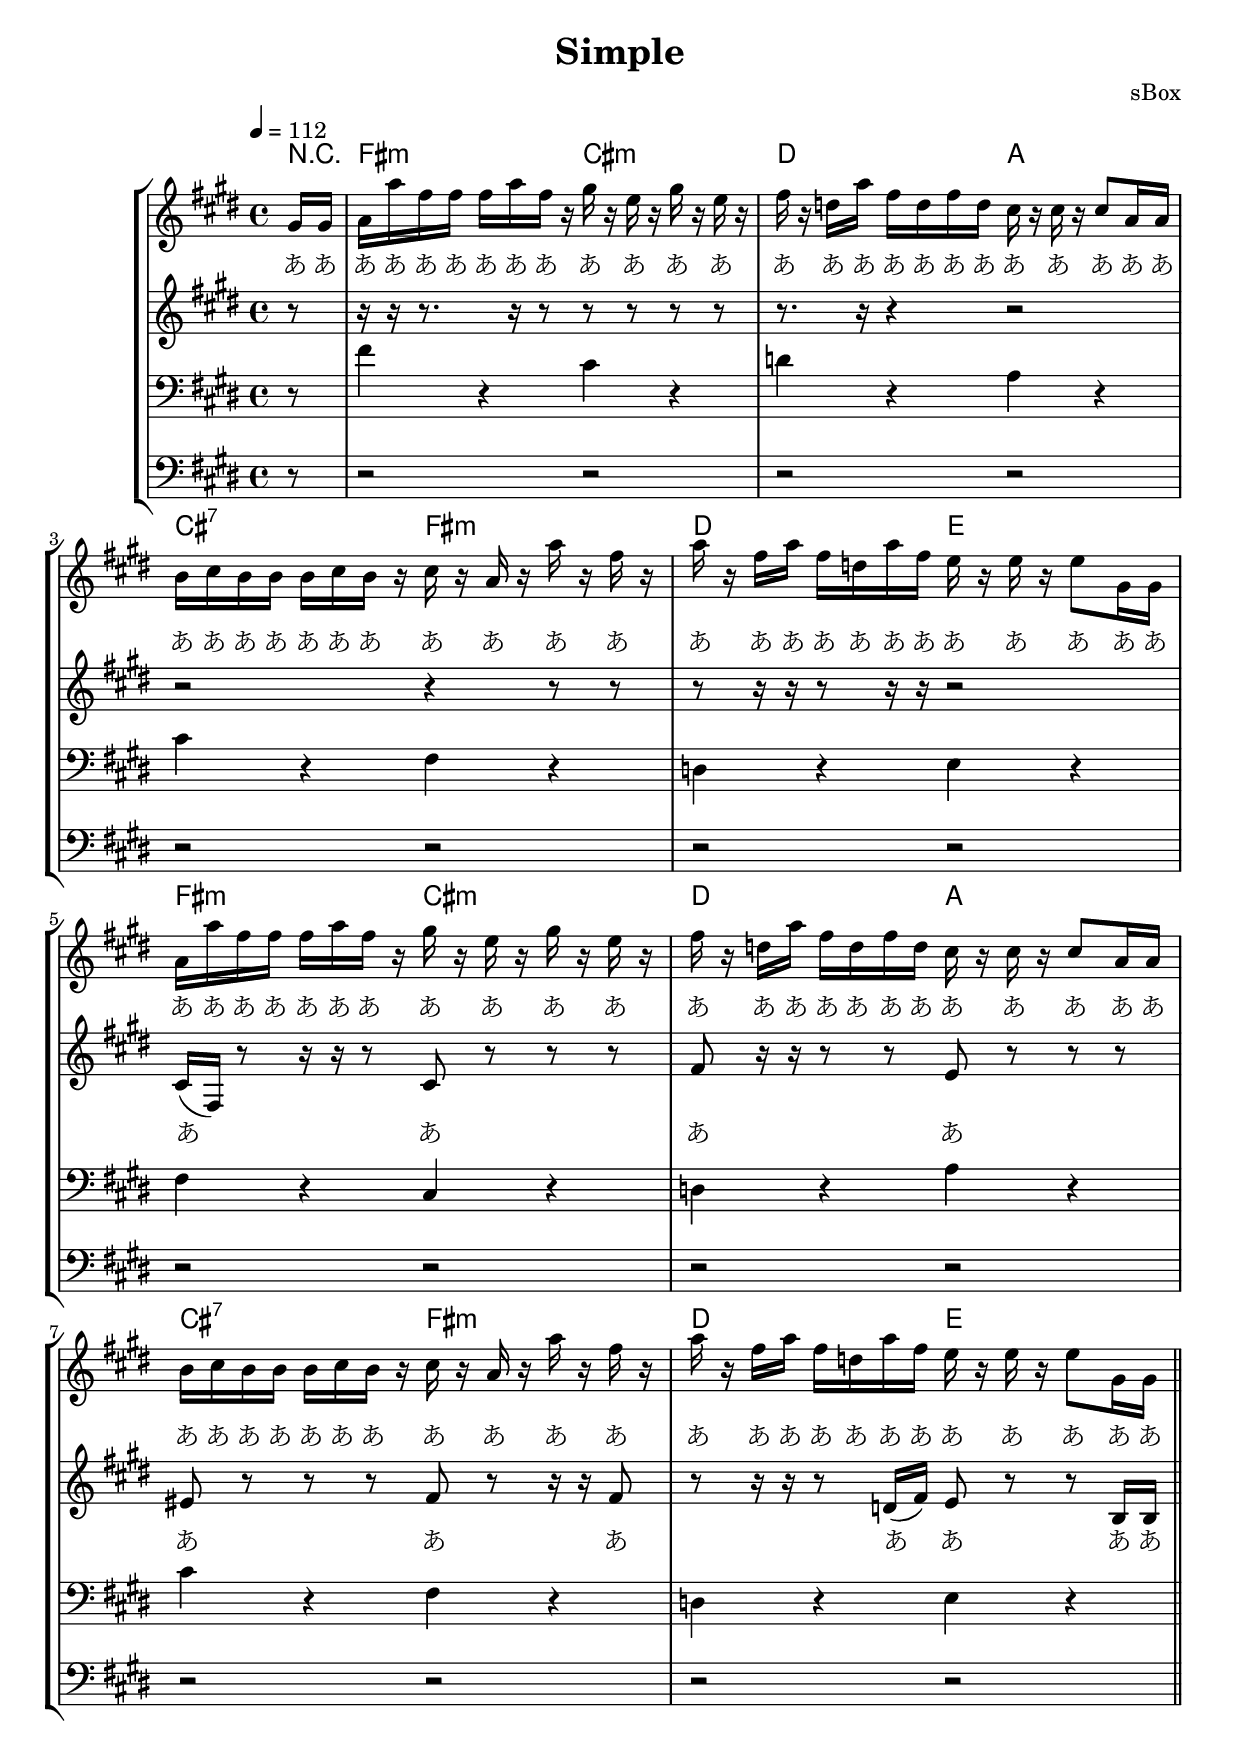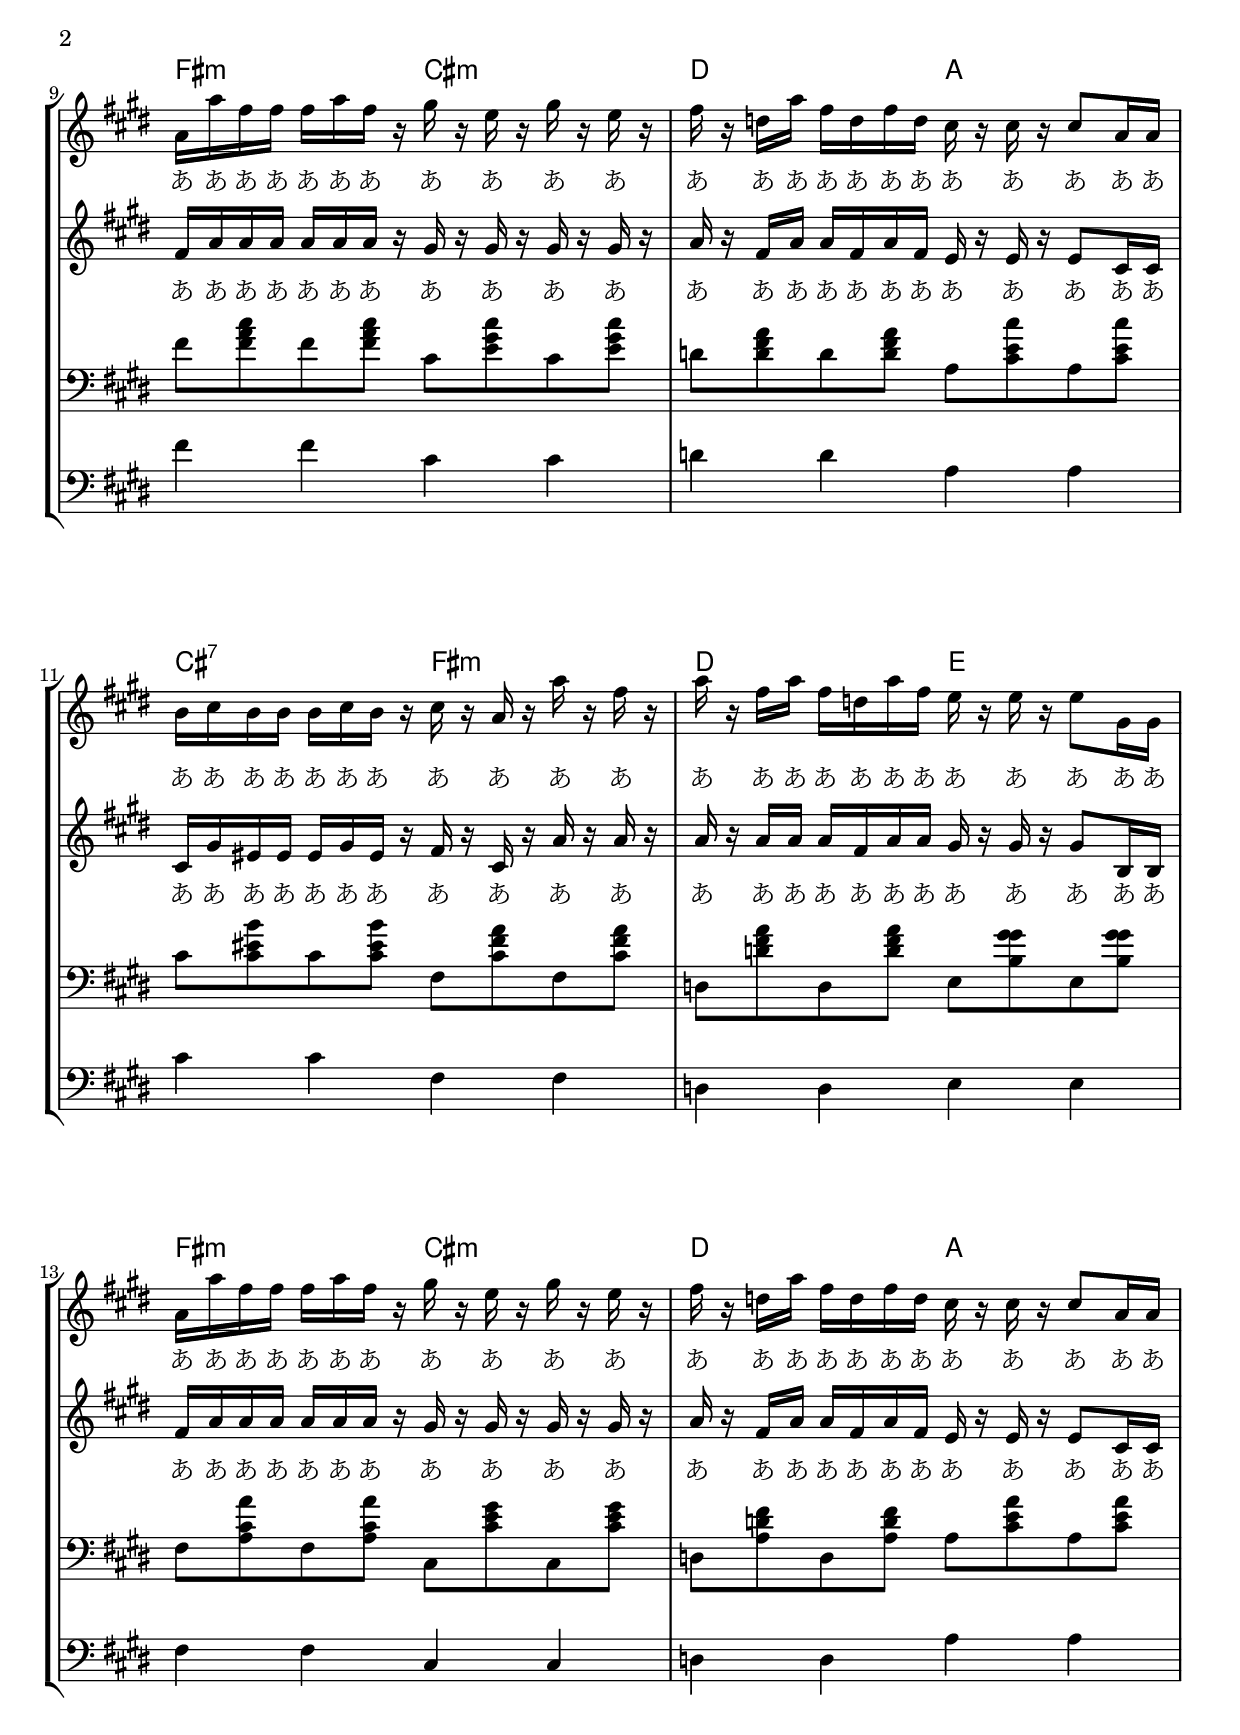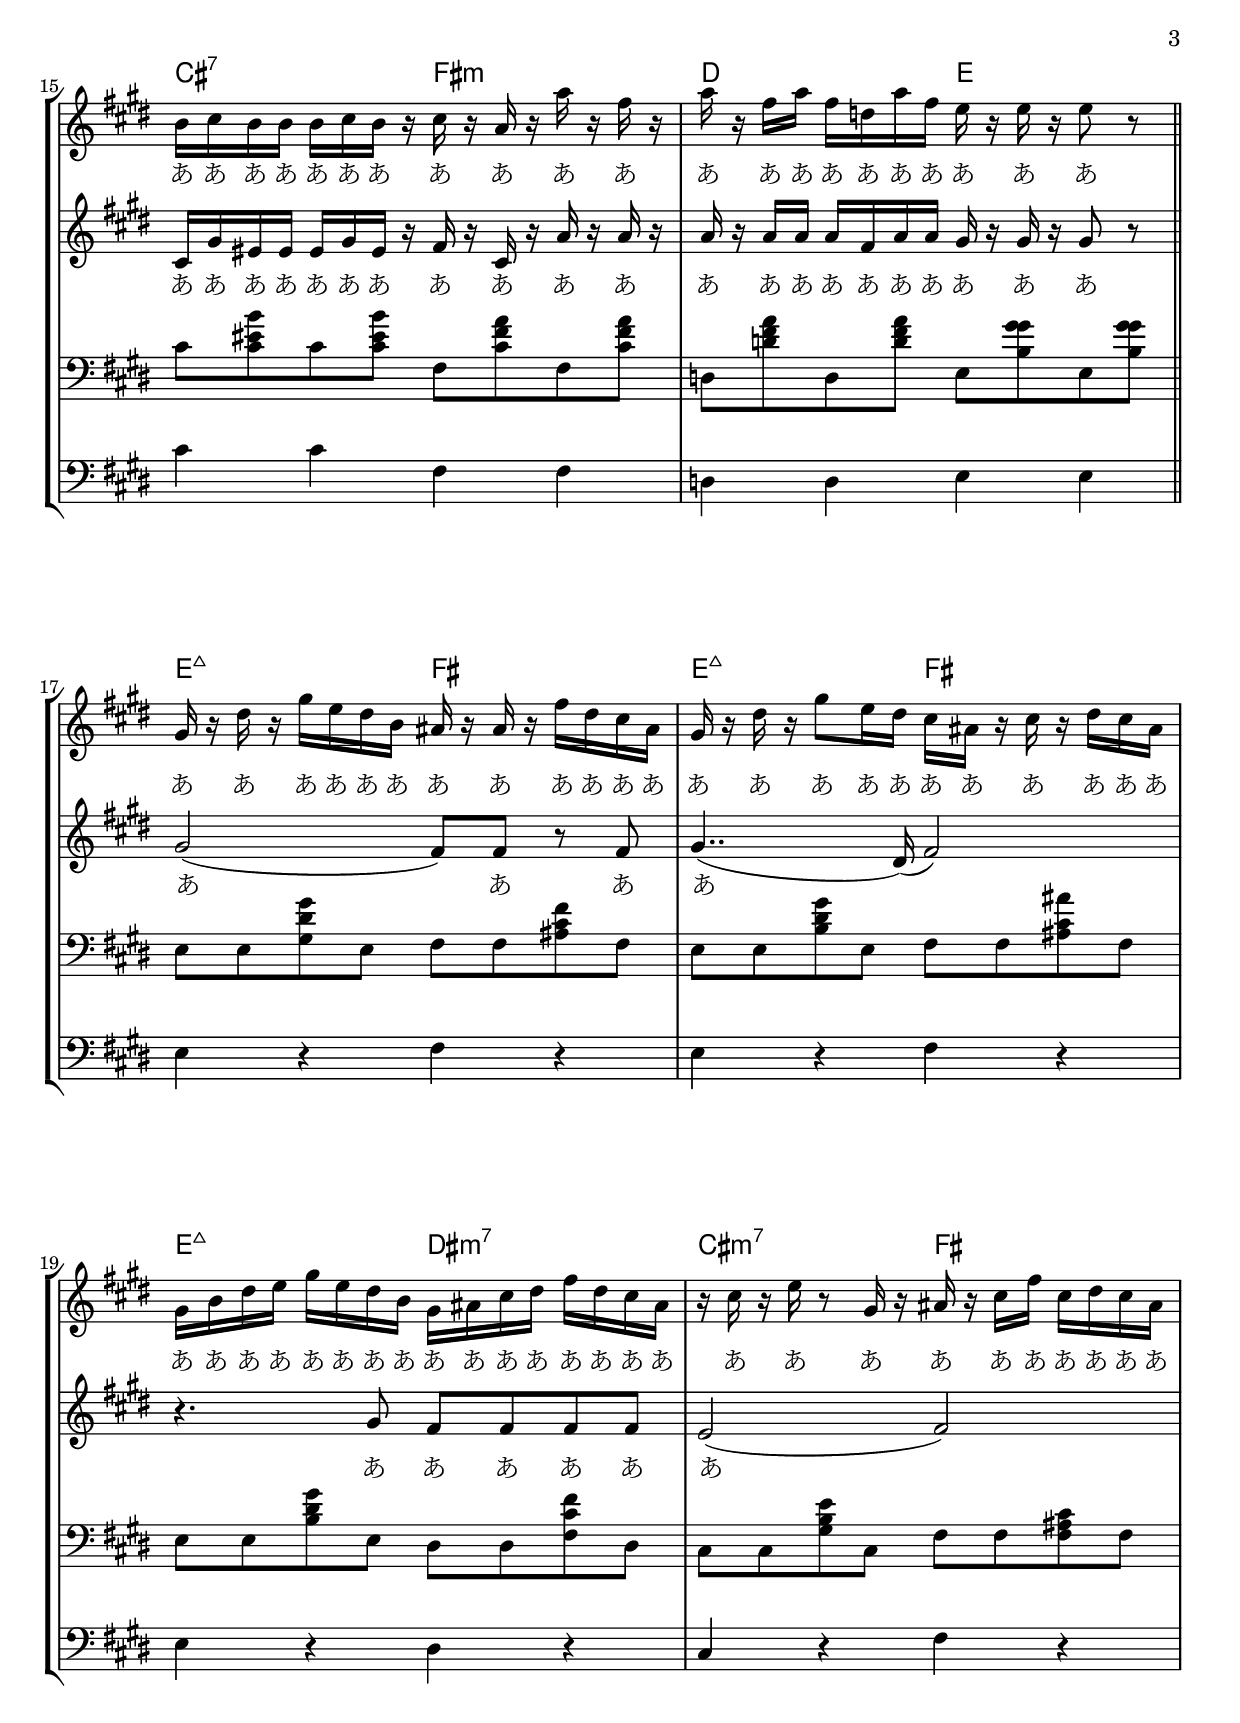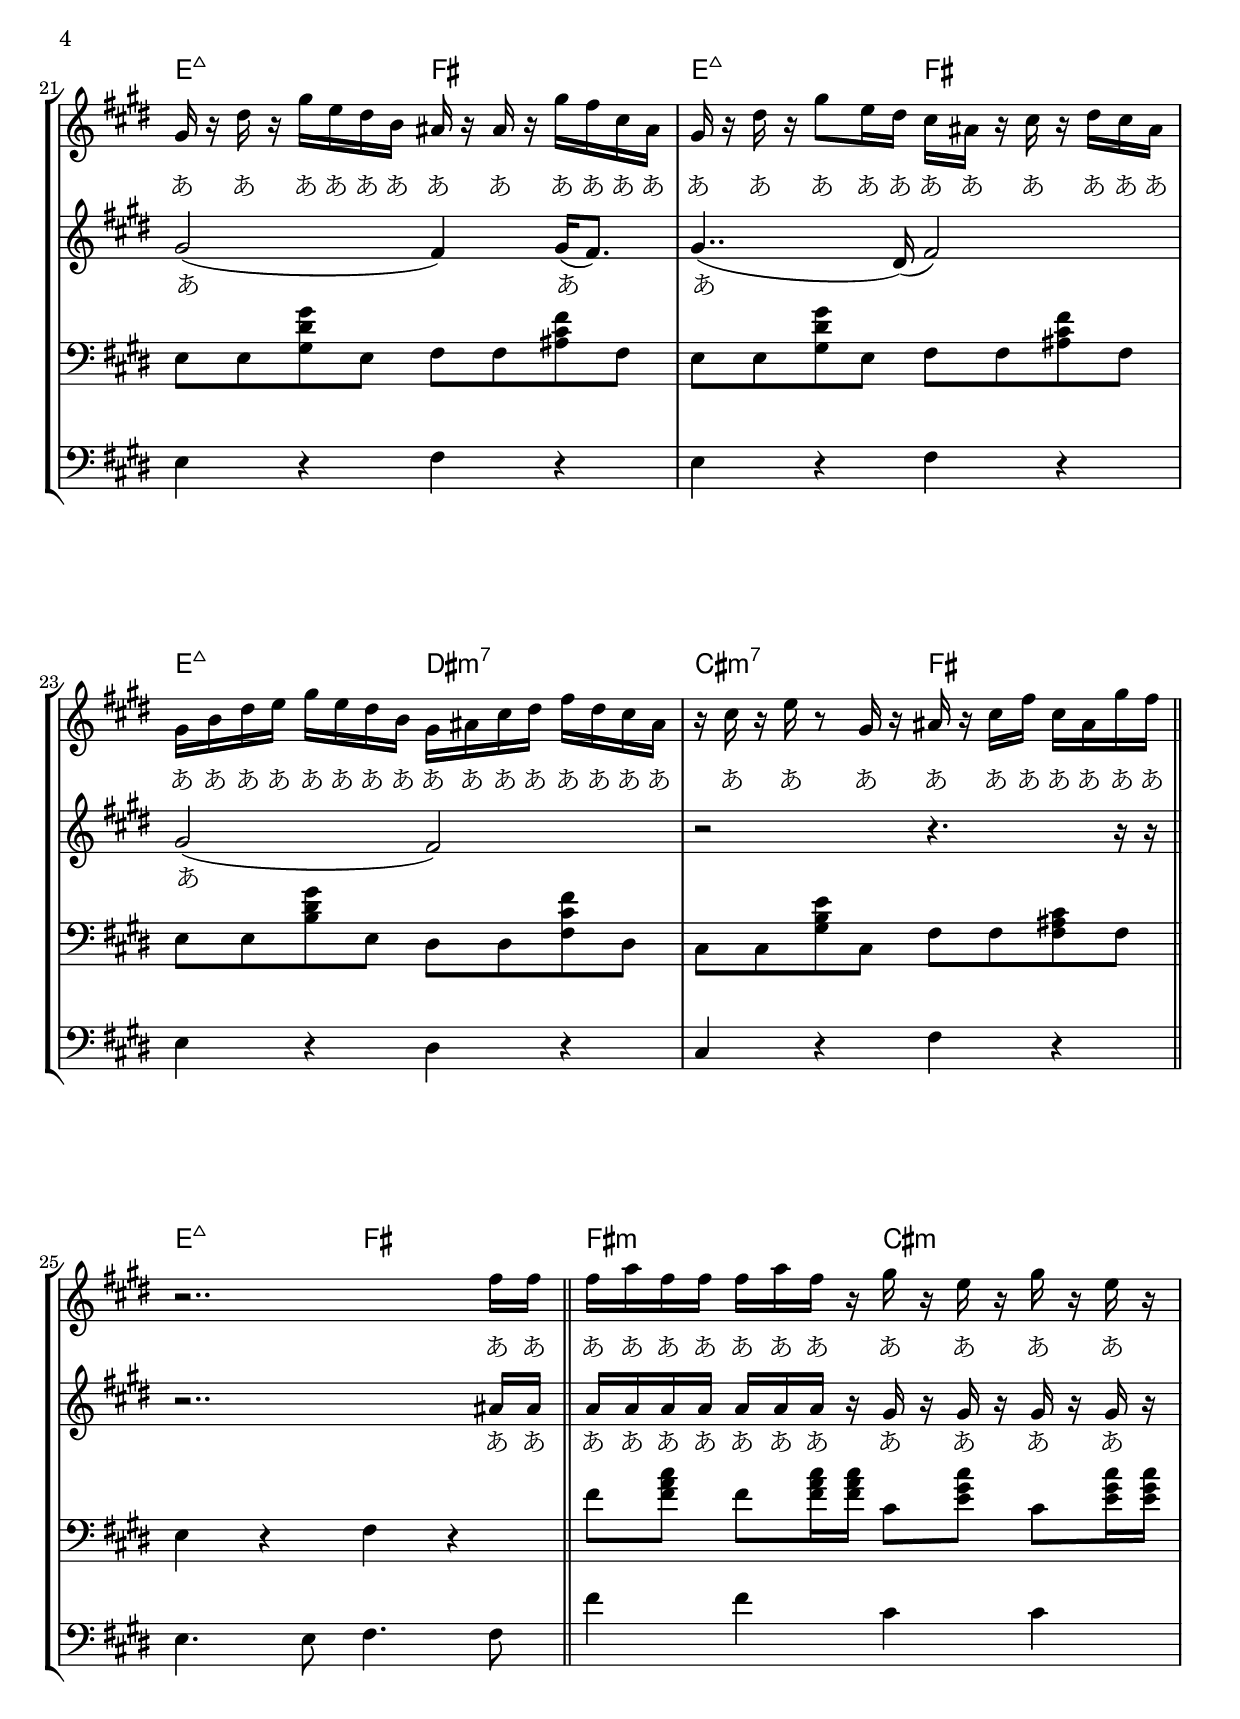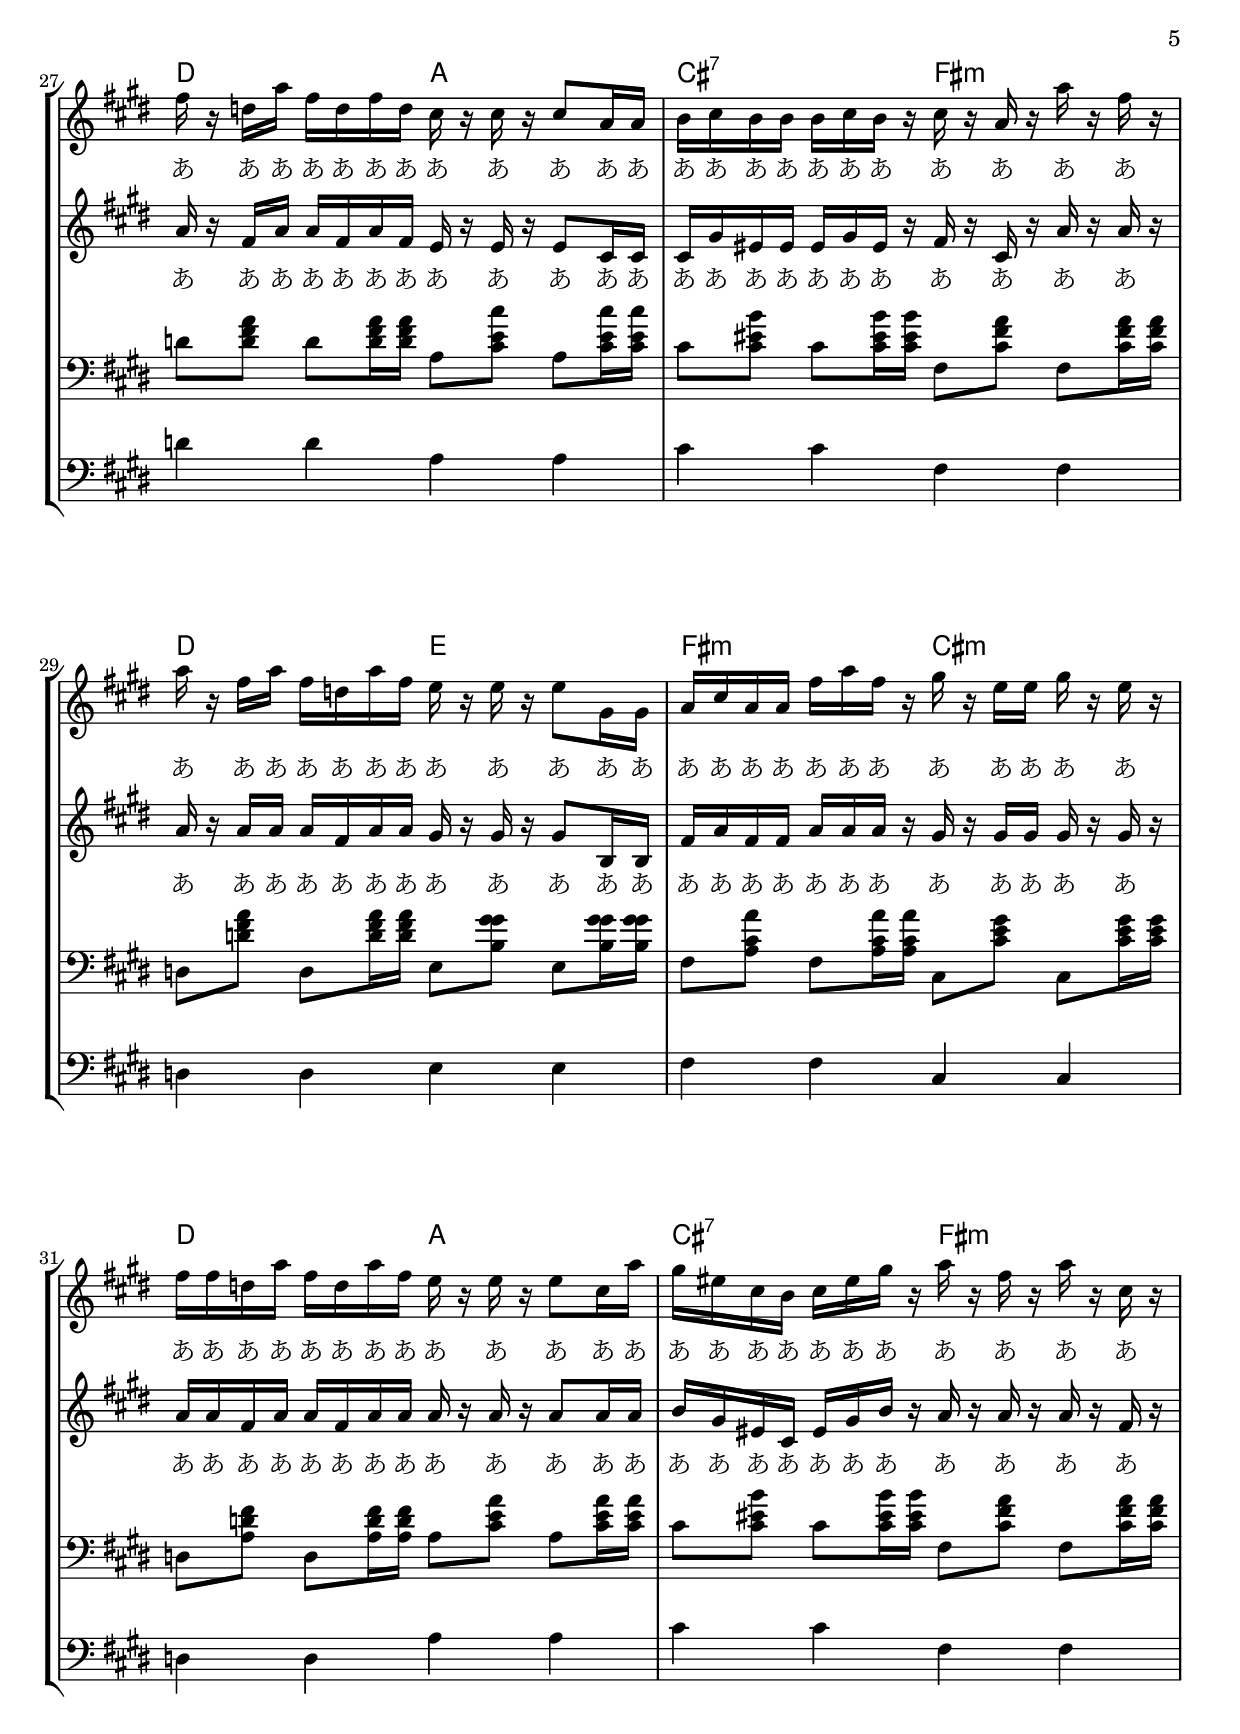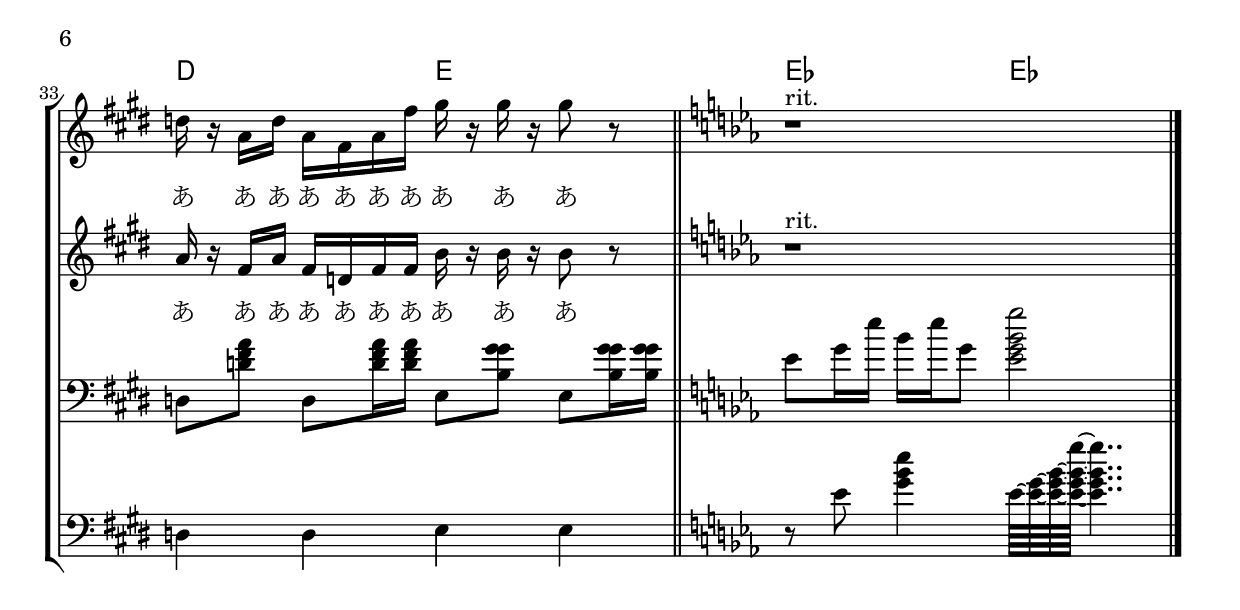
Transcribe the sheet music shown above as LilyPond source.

\version "2.12.1"

\header {
	title = \markup {Simple}
	composer = \markup \center-column {sBox}
}

harmony = \chordmode {
		r8fis2:m cis:m d a cis:7 fis:m d e fis:m cis:m d a cis:7 fis:m d e 

	fis:m cis:m d a cis:7 fis:m d e fis:m cis:m d a cis:7 fis:m d e 

	e:maj7 fis e:maj7 fis e:maj7 dis:min7 cis:min7 fis e:maj7 fis e:maj7 fis e:maj7 dis:min7 cis:min7 fis 

	e:maj7 fis 

	fis:m cis:m d a cis:7 fis:m d e fis:m cis:m d a cis:7 fis:m d e 

	es es 
}

melody = {
	\set Staff.midiInstrument = #"String Ensemble 1"
	\partial 8*1
		\key e \major
	\tempo 4 = 112
gis'16  gis'16 
	a'16  a''16  fis''16  fis''16  fis''16  a''16  fis''16  r16  gis''16  r16  e''16  r16  gis''16  r16  e''16  r16 
	fis''16  r16  d''16  a''16  fis''16  d''16  fis''16  d''16  cis''16  r16  cis''16  r16  cis''8  a'16  a'16 
	b'16  cis''16  b'16  b'16  b'16  cis''16  b'16  r16  cis''16  r16  a'16  r16  a''16  r16  fis''16  r16 
	a''16  r16  fis''16  a''16  fis''16  d''16  a''16  fis''16  e''16  r16  e''16  r16  e''8  gis'16  gis'16 
	a'16  a''16  fis''16  fis''16  fis''16  a''16  fis''16  r16  gis''16  r16  e''16  r16  gis''16  r16  e''16  r16 
	fis''16  r16  d''16  a''16  fis''16  d''16  fis''16  d''16  cis''16  r16  cis''16  r16  cis''8  a'16  a'16 
	b'16  cis''16  b'16  b'16  b'16  cis''16  b'16  r16  cis''16  r16  a'16  r16  a''16  r16  fis''16  r16 
	a''16  r16  fis''16  a''16  fis''16  d''16  a''16  fis''16  e''16  r16  e''16  r16  e''8  	\set Staff.midiInstrument = #"String Ensemble 1"
	gis'16  gis'16 
	a'16  a''16  fis''16  fis''16  fis''16  a''16  fis''16  r16  gis''16  r16  e''16  r16  gis''16  r16  e''16  r16 
	fis''16  r16  d''16  a''16  fis''16  d''16  fis''16  d''16  cis''16  r16  cis''16  r16  cis''8  a'16  a'16 
	b'16  cis''16  b'16  b'16  b'16  cis''16  b'16  r16  cis''16  r16  a'16  r16  a''16  r16  fis''16  r16 
	a''16  r16  fis''16  a''16  fis''16  d''16  a''16  fis''16  e''16  r16  e''16  r16  e''8  gis'16  gis'16 
	a'16  a''16  fis''16  fis''16  fis''16  a''16  fis''16  r16  gis''16  r16  e''16  r16  gis''16  r16  e''16  r16 
	fis''16  r16  d''16  a''16  fis''16  d''16  fis''16  d''16  cis''16  r16  cis''16  r16  cis''8  a'16  a'16 
	b'16  cis''16  b'16  b'16  b'16  cis''16  b'16  r16  cis''16  r16  a'16  r16  a''16  r16  fis''16  r16 
	a''16  r16  fis''16  a''16  fis''16  d''16  a''16  fis''16  e''16  r16  e''16  r16  e''8  	r8 	\set Staff.midiInstrument = #"String Ensemble 1"
	gis'16  r16  dis''16  r16  gis''16  e''16  dis''16  b'16  ais'16  r16  ais'16  r16  fis''16  dis''16  cis''16  ais'16 
	gis'16  r16  dis''16  r16  gis''8  e''16  dis''16  cis''16  ais'16  r16  cis''16  r16  dis''16  cis''16  ais'16 
	gis'16  b'16  dis''16  e''16  gis''16  e''16  dis''16  b'16  gis'16  ais'16  cis''16  dis''16  fis''16  dis''16  cis''16  ais'16 
	r16  cis''16  r16  e''16  r8  gis'16  r16  ais'16  r16  cis''16  fis''16  cis''16  dis''16  cis''16  ais'16 
	gis'16  r16  dis''16  r16  gis''16  e''16  dis''16  b'16  ais'16  r16  ais'16  r16  gis''16  fis''16  cis''16  ais'16 
	gis'16  r16  dis''16  r16  gis''8  e''16  dis''16  cis''16  ais'16  r16  cis''16  r16  dis''16  cis''16  ais'16 
	gis'16  b'16  dis''16  e''16  gis''16  e''16  dis''16  b'16  gis'16  ais'16  cis''16  dis''16  fis''16  dis''16  cis''16  ais'16 
	r16  cis''16  r16  e''16  r8  gis'16  r16  ais'16  r16  cis''16  fis''16  cis''16  ais'16  gis''16  fis''16
	r2.. 
	\set Staff.midiInstrument = #"String Ensemble 1"
	fis''16  fis''16 
	fis''16  a''16  fis''16  fis''16  fis''16  a''16  fis''16  r16  gis''16  r16  e''16  r16  gis''16  r16  e''16  r16 
	fis''16  r16  d''16  a''16  fis''16  d''16  fis''16  d''16  cis''16  r16  cis''16  r16  cis''8  a'16  a'16 
	b'16  cis''16  b'16  b'16  b'16  cis''16  b'16  r16  cis''16  r16  a'16  r16  a''16  r16  fis''16  r16 
	a''16  r16  fis''16  a''16  fis''16  d''16  a''16  fis''16  e''16  r16  e''16  r16  e''8  gis'16  gis'16 
	a'16  cis''16  a'16  a'16  fis''16  a''16  fis''16  r16  gis''16  r16  e''16  e''16  gis''16  r16  e''16  r16 
	fis''16  fis''16  d''16  a''16  fis''16  d''16  a''16  fis''16  e''16  r16  e''16  r16  e''8  cis''16  a''16 
	gis''16  eis''16  cis''16  b'16  cis''16  eis''16  gis''16  r16  a''16  r16  fis''16  r16  a''16  r16  cis''16  r16 
	d''16  r16  a'16  d''16  a'16  fis'16  a'16  fis''16  gis''16  r16  gis''16  r16  gis''8  	r8 	\key es \major
	r1^"rit." \bar "|."
}

words = \lyricmode {
	あ  あ  あ  あ  あ  あ  あ  あ  あ  あ  あ  あ  あ  あ  あ  あ  あ  あ  あ  あ  あ  あ  あ  あ  あ  あ  あ  あ  あ  あ  あ  あ  あ  あ  あ  あ  あ  あ  あ  あ  あ  あ  あ  あ  あ  あ  あ  あ  あ  あ  あ  あ  あ  あ  あ  あ  あ  あ  あ  あ  あ  あ  あ  あ  あ  あ  あ  あ  あ  あ  あ  あ  あ  あ  あ  あ  あ  あ  あ  あ  あ  あ  あ  あ  あ  あ  あ  あ  あ  あ  あ  あ  
	あ  あ  あ  あ  あ  あ  あ  あ  あ  あ  あ  あ  あ  あ  あ  あ  あ  あ  あ  あ  あ  あ  あ  あ  あ  あ  あ  あ  あ  あ  あ  あ  あ  あ  あ  あ  あ  あ  あ  あ  あ  あ  あ  あ  あ  あ  あ  あ  あ  あ  あ  あ  あ  あ  あ  あ  あ  あ  あ  あ  あ  あ  あ  あ  あ  あ  あ  あ  あ  あ  あ  あ  あ  あ  あ  あ  あ  あ  あ  あ  あ  あ  あ  あ  あ  あ  あ  あ  あ  あ  あ  あ  
	あ  あ  あ  あ  あ  あ  あ  あ  あ  あ  あ  あ  あ  あ  あ  あ  あ  あ  あ  あ  あ  あ  あ  あ  あ  あ  あ  あ  あ  あ  あ  あ  あ  あ  あ  あ  あ  あ  あ  あ  あ  あ  あ  あ  あ  あ  あ  あ  あ  あ  あ  あ  あ  あ  あ  あ  あ  あ  あ  あ  あ  あ  あ  あ  あ  あ  あ  あ  あ  あ  あ  あ  あ  あ  あ  あ  あ  あ  あ  あ  あ  あ  あ  あ  あ  あ  あ  あ  あ  あ  あ  あ  あ  あ  あ  あ  あ  あ  
	
	あ  あ  あ  あ  あ  あ  あ  あ  あ  あ  あ  あ  あ  あ  あ  あ  あ  あ  あ  あ  あ  あ  あ  あ  あ  あ  あ  あ  あ  あ  あ  あ  あ  あ  あ  あ  あ  あ  あ  あ  あ  あ  あ  あ  あ  あ  あ  あ  あ  あ  あ  あ  あ  あ  あ  あ  あ  あ  あ  あ  あ  あ  あ  あ  あ  あ  あ  あ  あ  あ  あ  あ  あ  あ  あ  あ  あ  あ  あ  あ  あ  あ  あ  あ  あ  あ  あ  あ  あ  あ  あ  あ  あ  あ  
	
}

secondmelody = {
	\set Staff.midiInstrument = #"Pizzicato Strings"
	\partial 8*1
		\key e \major
	\tempo 4 = 112
r8  r16  r16  r8.  r16  r8  r8  r8  r8  r8 
	r8.  r16  r4  r2 
	r2  r4  r8  r8 
	r8  r16  r16  r8  r16  r16  r2 
	cis'16  (fis16)  r8  r16  r16  r8  cis'8  r8  r8  r8 
	fis'8  r16  r16  r8  r8  e'8  r8  r8  r8 
	eis'8  r8  r8  r8  fis'8  r8  r16  r16  fis'8 
	r8  r16  r16  r8  d'16  (fis'16)  e'8  r8  r8  	\set Staff.midiInstrument = #"String Ensemble 1"
	b16  b16 
	fis'16  a'16  a'16  a'16  a'16  a'16  a'16  r16  gis'16  r16  gis'16  r16  gis'16  r16  gis'16  r16 
	a'16  r16  fis'16  a'16  a'16  fis'16  a'16  fis'16  e'16  r16  e'16  r16  e'8  cis'16  cis'16 
	cis'16  gis'16  eis'16  eis'16  eis'16  gis'16  eis'16  r16  fis'16  r16  cis'16  r16  a'16  r16  a'16  r16 
	a'16  r16  a'16  a'16  a'16  fis'16  a'16  a'16  gis'16  r16  gis'16  r16  gis'8  b16  b16 
	fis'16  a'16  a'16  a'16  a'16  a'16  a'16  r16  gis'16  r16  gis'16  r16  gis'16  r16  gis'16  r16 
	a'16  r16  fis'16  a'16  a'16  fis'16  a'16  fis'16  e'16  r16  e'16  r16  e'8  cis'16  cis'16 
	cis'16  gis'16  eis'16  eis'16  eis'16  gis'16  eis'16  r16  fis'16  r16  cis'16  r16  a'16  r16  a'16  r16 
	a'16  r16  a'16  a'16  a'16  fis'16  a'16  a'16  gis'16  r16  gis'16  r16  gis'8  	r8 	\set Staff.midiInstrument = #"Drawbar Organ"
	gis'2  (fis'8)  fis'8  r8  fis'8 
	gis'4..  (dis'16)  (fis'2) 
	r4.  gis'8  fis'8  fis'8  fis'8  fis'8 
	e'2  (fis'2) 
	gis'2  (fis'4)  gis'16  (fis'8.) 
	gis'4..  (dis'16)  (fis'2) 
	gis'2  (fis'2) 
	r2  r4.  r16  r16
	r2.. 
	\set Staff.midiInstrument = #"String Ensemble 1"
	ais'16  ais'16 
	a'16  a'16  a'16  a'16  a'16  a'16  a'16  r16  gis'16  r16  gis'16  r16  gis'16  r16  gis'16  r16 
	a'16  r16  fis'16  a'16  a'16  fis'16  a'16  fis'16  e'16  r16  e'16  r16  e'8  cis'16  cis'16 
	cis'16  gis'16  eis'16  eis'16  eis'16  gis'16  eis'16  r16  fis'16  r16  cis'16  r16  a'16  r16  a'16  r16 
	a'16  r16  a'16  a'16  a'16  fis'16  a'16  a'16  gis'16  r16  gis'16  r16  gis'8  b16  b16 
	fis'16  a'16  fis'16  fis'16  a'16  a'16  a'16  r16  gis'16  r16  gis'16  gis'16  gis'16  r16  gis'16  r16 
	a'16  a'16  fis'16  a'16  a'16  fis'16  a'16  a'16  a'16  r16  a'16  r16  a'8  a'16  a'16 
	b'16  gis'16  eis'16  cis'16  eis'16  gis'16  b'16  r16  a'16  r16  a'16  r16  a'16  r16  fis'16  r16 
	a'16  r16  fis'16  a'16  fis'16  d'16  fis'16  fis'16  b'16  r16  b'16  r16  b'8  	r8 	\key es \major
	r1^"rit." \bar "|."
}

secondwords = \lyricmode {
	あ  あ  あ  あ  あ  あ  あ  あ  あ  
	あ  あ  あ  あ  あ  あ  あ  あ  あ  あ  あ  あ  あ  あ  あ  あ  あ  あ  あ  あ  あ  あ  あ  あ  あ  あ  あ  あ  あ  あ  あ  あ  あ  あ  あ  あ  あ  あ  あ  あ  あ  あ  あ  あ  あ  あ  あ  あ  あ  あ  あ  あ  あ  あ  あ  あ  あ  あ  あ  あ  あ  あ  あ  あ  あ  あ  あ  あ  あ  あ  あ  あ  あ  あ  あ  あ  あ  あ  あ  あ  あ  あ  あ  あ  あ  あ  あ  あ  あ  あ  あ  あ  
	あ  あ  あ  あ  あ  あ  あ  あ  あ  あ  あ  あ  あ  あ  
	
	あ  あ  あ  あ  あ  あ  あ  あ  あ  あ  あ  あ  あ  あ  あ  あ  あ  あ  あ  あ  あ  あ  あ  あ  あ  あ  あ  あ  あ  あ  あ  あ  あ  あ  あ  あ  あ  あ  あ  あ  あ  あ  あ  あ  あ  あ  あ  あ  あ  あ  あ  あ  あ  あ  あ  あ  あ  あ  あ  あ  あ  あ  あ  あ  あ  あ  あ  あ  あ  あ  あ  あ  あ  あ  あ  あ  あ  あ  あ  あ  あ  あ  あ  あ  あ  あ  あ  あ  あ  あ  あ  あ  あ  あ  
	
}

tempochange = {
	\tempo 4 = 112
	r1 | r1 | r1 | r1 | r1 | r1 | r1 | r1 \bar "||"
	\tempo 4 = 112
	r1 | r1 | r1 | r1 | r1 | r1 | r1 | r1 \bar "||"
	\tempo 4 = 112
	r1 | r1 | r1 | r1 | r1 | r1 | r1 | r1 \bar "||"
	\tempo 4 = 112
	r1 \bar "||"
	\tempo 4 = 112
	r1 | r1 | r1 | r1 | r1 | r1 | r1 | r1 \bar "||"
	\tempo 4 = 112
	\tempo 4 = 84 r2 \tempo 4 = 74 r2 \bar "|."
}

mainacc = {
	\clef bass
	\set Staff.midiInstrument = #"Pad 4 (choir)"
	\key e \major
	\tempo 4 = 112
	\partial 8*1
	r8	fis'4 r4
	cis'4 r4
	d'4 r4
	a4 r4
	cis'4 r4
	fis4 r4
	d4 r4
	e4 r4
	fis4 r4
	cis4 r4
	d4 r4
	a4 r4
	cis'4 r4
	fis4 r4
	d4 r4
	e4 r4
	\bar "||"

	\set Staff.midiInstrument = #"Pad 4 (choir)"
	fis'8 <fis' a' cis''> fis' <fis' a' cis''>
	cis'8 <e' gis' cis''> cis' <e' gis' cis''>
	d'8 <d' fis' a'> d' <d' fis' a'>
	a8 <cis' e' cis''> a <cis' e' cis''>
	cis'8 <cis' eis' b'> cis' <cis' eis' b'>
	fis8 <cis' fis' a'> fis <cis' fis' a'>
	d8 <d' fis' a'> d <d' fis' a'>
	e8 <b gis' gis'> e <b gis' gis'>
	fis8 <a cis' a'> fis <a cis' a'>
	cis8 <cis' e' gis'> cis <cis' e' gis'>
	d8 <a d' fis'> d <a d' fis'>
	a8 <cis' e' a'> a <cis' e' a'>
	cis'8 <cis' eis' b'> cis' <cis' eis' b'>
	fis8 <cis' fis' a'> fis <cis' fis' a'>
	d8 <d' fis' a'> d <d' fis' a'>
	e8 <b gis' gis'> e <b gis' gis'>
	\bar "||"

	\set Staff.midiInstrument = #"Pad 4 (choir)"
	e8 e8 <gis dis' gis'>8 e8
	fis8 fis8 <ais cis' fis'>8 fis8
	e8 e8 <b dis' gis'>8 e8
	fis8 fis8 <ais cis' ais'>8 fis8
	e8 e8 <b dis' gis'>8 e8
	dis8 dis8 <fis cis' fis'>8 dis8
	cis8 cis8 <gis b e'>8 cis8
	fis8 fis8 <fis ais cis'>8 fis8
	e8 e8 <gis dis' gis'>8 e8
	fis8 fis8 <ais cis' fis'>8 fis8
	e8 e8 <gis dis' gis'>8 e8
	fis8 fis8 <ais cis' fis'>8 fis8
	e8 e8 <b dis' gis'>8 e8
	dis8 dis8 <fis cis' fis'>8 dis8
	cis8 cis8 <gis b e'>8 cis8
	fis8 fis8 <fis ais cis'>8 fis8
	\bar "||"

	\set Staff.midiInstrument = #"Pad 4 (choir)"
	e4 r4
	fis4 r4
	\bar "||"

	\set Staff.midiInstrument = #"Pad 4 (choir)"
	fis'8 <fis' a' cis''> fis' <fis' a' cis''>16 <fis' a' cis''>
	cis'8 <e' gis' cis''> cis' <e' gis' cis''>16 <e' gis' cis''>
	d'8 <d' fis' a'> d' <d' fis' a'>16 <d' fis' a'>
	a8 <cis' e' cis''> a <cis' e' cis''>16 <cis' e' cis''>
	cis'8 <cis' eis' b'> cis' <cis' eis' b'>16 <cis' eis' b'>
	fis8 <cis' fis' a'> fis <cis' fis' a'>16 <cis' fis' a'>
	d8 <d' fis' a'> d <d' fis' a'>16 <d' fis' a'>
	e8 <b gis' gis'> e <b gis' gis'>16 <b gis' gis'>
	fis8 <a cis' a'> fis <a cis' a'>16 <a cis' a'>
	cis8 <cis' e' gis'> cis <cis' e' gis'>16 <cis' e' gis'>
	d8 <a d' fis'> d <a d' fis'>16 <a d' fis'>
	a8 <cis' e' a'> a <cis' e' a'>16 <cis' e' a'>
	cis'8 <cis' eis' b'> cis' <cis' eis' b'>16 <cis' eis' b'>
	fis8 <cis' fis' a'> fis <cis' fis' a'>16 <cis' fis' a'>
	d8 <d' fis' a'> d <d' fis' a'>16 <d' fis' a'>
	e8 <b gis' gis'> e <b gis' gis'>16 <b gis' gis'>
	\bar "||"

	\set Staff.midiInstrument = #"Pad 4 (choir)"
	\key es \major
	es'8 g'16 es'' bes' es'' g'8
	<es' g' bes' g''>2
	\bar "|."
}

subacc = {
	\clef bass
	\set Staff.midiInstrument = #"Acoustic grand"
	\key e \major
	\tempo 4 = 112
	\partial 8*1
	r8	r2
	r2
	r2
	r2
	r2
	r2
	r2
	r2
	r2
	r2
	r2
	r2
	r2
	r2
	r2
	r2
	\bar "||"

	\set Staff.midiInstrument = #"Pizzicato Strings"
	fis'4 fis'4
	cis'4 cis'4
	d'4 d'4
	a4 a4
	cis'4 cis'4
	fis4 fis4
	d4 d4
	e4 e4
	fis4 fis4
	cis4 cis4
	d4 d4
	a4 a4
	cis'4 cis'4
	fis4 fis4
	d4 d4
	e4 e4
	\bar "||"

	\set Staff.midiInstrument = #"Pizzicato Strings"
	e4 r4
	fis4 r4
	e4 r4
	fis4 r4
	e4 r4
	dis4 r4
	cis4 r4
	fis4 r4
	e4 r4
	fis4 r4
	e4 r4
	fis4 r4
	e4 r4
	dis4 r4
	cis4 r4
	fis4 r4
	\bar "||"

	\set Staff.midiInstrument = #"Pizzicato Strings"
	e4.e8
	fis4.fis8
	\bar "||"

	\set Staff.midiInstrument = #"Pizzicato Strings"
	fis'4 fis'4
	cis'4 cis'4
	d'4 d'4
	a4 a4
	cis'4 cis'4
	fis4 fis4
	d4 d4
	e4 e4
	fis4 fis4
	cis4 cis4
	d4 d4
	a4 a4
	cis'4 cis'4
	fis4 fis4
	d4 d4
	e4 e4
	\bar "||"

	\set Staff.midiInstrument = #"String Ensemble 1"
	\key es \major
	r8 es'8 <g' bes' es''>4
	es'64~ <es'~ g'~> <es'~ g'~ bes'~> <es' g' bes' g''>~ <es' g' bes' g''>4..
	\bar "|."
}

percA = {
	\drummode {
	\partial 8*1
	r8	r1 |r1 |r1 |r1 |r1 |r1 |r1 |r1 \bar "||"
	r1 |r1 |r1 |r1 |r1 |r1 |r1 |r1 \bar "||"
	r1 |r1 |r1 |r1 |r1 |r1 |r1 |r1 \bar "||"
	r1 \bar "||"
	r1 |r1 |r1 |r1 |r1 |r1 |r1 |r1 \bar "||"
	r1 \bar "|."
	}
}

percB = {
	\drummode {
	\partial 8*1
	r8	r1 |r1 |r1 |r1 |r1 |r1 |r1 |r1 \bar "||"
	r1 |r1 |r1 |r1 |r1 |r1 |r1 |r1 \bar "||"
	r1 |r1 |r1 |r1 |r1 |r1 |r1 |r1 \bar "||"
	r1 \bar "||"
	r1 |r1 |r1 |r1 |r1 |r1 |r1 |r1 \bar "||"
	r1 \bar "|."
	}
}

percC = {
	\drummode {
	\partial 8*1
	r8	r1 |r1 |r1 |r1 |r1 |r1 |r1 |r1 \bar "||"
	r1 |r1 |r1 |r1 |r1 |r1 |r1 |r1 \bar "||"
	r1 |r1 |r1 |r1 |r1 |r1 |r1 |r1 \bar "||"
	r1 \bar "||"
	r1 |r1 |r1 |r1 |r1 |r1 |r1 |r1 \bar "||"
	r1 \bar "|."
	}
}

percD = {
	\drummode {
	\partial 8*1
	r8	r1 |r1 |r1 |r1 |r1 |r1 |r1 |r1 \bar "||"
	r1 |r1 |r1 |r1 |r1 |r1 |r1 |r1 \bar "||"
	r1 |r1 |r1 |r1 |r1 |r1 |r1 |r1 \bar "||"
	r1 \bar "||"
	r1 |r1 |r1 |r1 |r1 |r1 |r1 |r1 \bar "||"
	r1 \bar "|."
	}
}

percE = {
	\drummode {
	\partial 8*1
	r8	r1 |r1 |r1 |r1 |r1 |r1 |r1 |r1 \bar "||"
	r1 |r1 |r1 |r1 |r1 |r1 |r1 |r1 \bar "||"
	r1 |r1 |r1 |r1 |r1 |r1 |r1 |r1 \bar "||"
	r1 \bar "||"
	r1 |r1 |r1 |r1 |r1 |r1 |r1 |r1 \bar "||"
	r1 \bar "|."
	}
}

\score {
	<<
		\new StaffGroup <<
			\new ChordNames {\harmony}
			\new Voice = "melody" {\melody}
			\new Lyrics \lyricsto "melody" \words
			\new Voice = "secondmelody" {\secondmelody}
			\new Lyrics \lyricsto "secondmelody" \secondwords
			\new Staff = "mainacc" {\mainacc}
			\new Staff = "subacc" {\subacc}
		>>
	>>
	\layout { }
}
